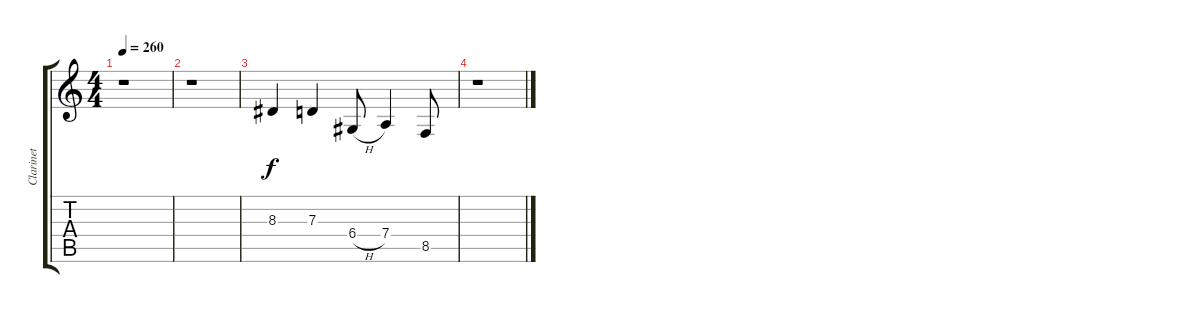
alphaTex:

\track ("Clarinet" "Clarinet") {instrument clarinet}
\staff {score tabs}
\tuning (E4 B3 G3 D3 A2 E2) {hide}
\ts (4 4)
\tempo 260
\clef g2
\ks c
r.1{dy f} |
r.1 |
8.3.4 7.3.4 6.4{h}.8 7.4.4 8.5.8 |
r.1
